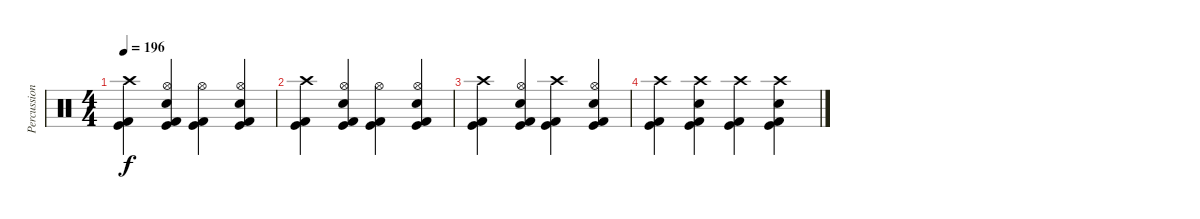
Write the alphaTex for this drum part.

\track ("Percussion" "Percussion") {instrument percussion}
\staff {score}
\articulation defaults
\ts (4 4)
\tempo 196
\clef neutral
\ks c
("Crash high (hit)" "Kick (hit)" "Kick (hit) 2").4{dy f} ("Hi-Hat (open)" "Electric Snare (hit)" "Kick (hit)" "Kick (hit) 2").4 ("Hi-Hat (open)" "Kick (hit)" "Kick (hit) 2").4 ("Hi-Hat (open)" "Electric Snare (hit)" "Kick (hit)" "Kick (hit) 2").4 |
("Crash high (hit)" "Kick (hit)" "Kick (hit) 2").4 ("Hi-Hat (open)" "Electric Snare (hit)" "Kick (hit)" "Kick (hit) 2").4 ("Hi-Hat (open)" "Kick (hit)" "Kick (hit) 2").4 ("Hi-Hat (open)" "Electric Snare (hit)" "Kick (hit)" "Kick (hit) 2").4 |
("Crash high (hit)" "Kick (hit)" "Kick (hit) 2").4 ("Hi-Hat (open)" "Electric Snare (hit)" "Kick (hit)" "Kick (hit) 2").4 ("Crash high (hit)" "Kick (hit)" "Kick (hit) 2").4 ("Hi-Hat (open)" "Electric Snare (hit)" "Kick (hit)" "Kick (hit) 2").4 |
("Crash high (hit)" "Kick (hit)" "Kick (hit) 2").4 ("Crash high (hit)" "Electric Snare (hit)" "Kick (hit)" "Kick (hit) 2").4 ("Crash high (hit)" "Kick (hit)" "Kick (hit) 2").4 ("Crash high (hit)" "Electric Snare (hit)" "Kick (hit)" "Kick (hit) 2").4
